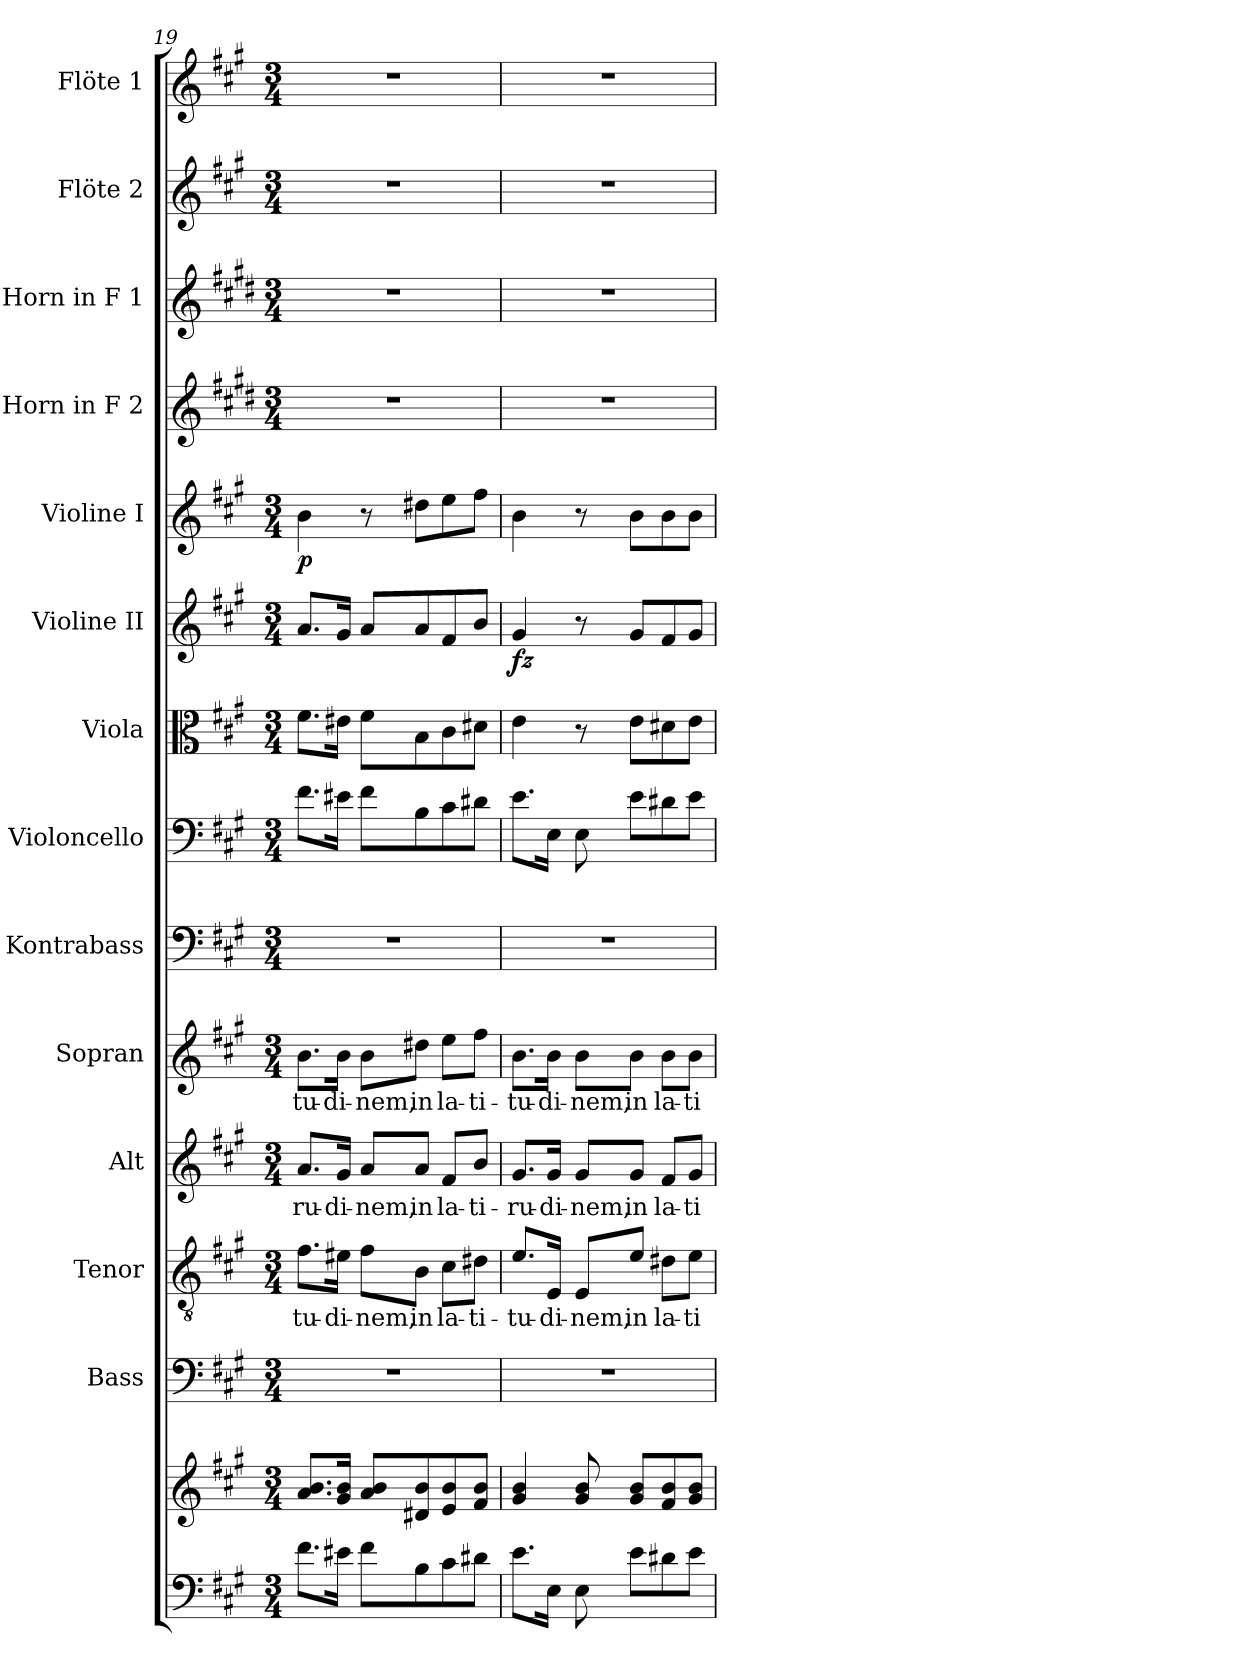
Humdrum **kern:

**kern	**kern	**kern	**kern	**text	**kern	**text	**kern	**text	**kern	**kern	**kern	**kern	**dynam	**kern	**dynam	**kern	**kern	**kern	**kern
*part14	*part14	*part13	*part12	*part12	*part11	*part11	*part10	*part10	*part9	*part8	*part7	*part6	*part6	*part5	*part5	*part4	*part3	*part2	*part1
*staff15	*staff14	*staff13	*staff12	*staff12	*staff11	*staff11	*staff10	*staff10	*staff9	*staff8	*staff7	*staff6	*staff6	*staff5	*staff5	*staff4	*staff3	*staff2	*staff1
*	*	*I"Bass	*I"Tenor	*	*I"Alt	*	*I"Sopran	*	*I"Kontrabass	*I"Violoncello	*I"Viola	*I"Violine II	*	*I"Violine I	*	*I"Horn in F 2	*I"Horn in F 1	*I"Flöte 2	*I"Flöte 1
*	*	*I'B.	*I'T.	*	*I'A.	*	*I'S.	*	*I'Kb.	*I'Vc.	*I'Vla.	*I'Vl. II	*	*I'Vl. I	*	*	*	*I'Fl. 2	*I'Fl. 1
*clefF4	*clefG2	*clefF4	*clefGv2	*	*clefG2	*	*clefG2	*	*clefF4	*clefF4	*clefC3	*clefG2	*	*clefG2	*	*clefG2	*clefG2	*clefG2	*clefG2
*	*	*	*	*	*	*	*	*	*ITrd7c12	*	*	*	*	*	*	*ITrd4c7	*ITrd4c7	*	*
*k[f#c#g#]	*k[f#c#g#]	*k[f#c#g#]	*k[f#c#g#]	*	*k[f#c#g#]	*	*k[f#c#g#]	*	*k[f#c#g#]	*k[f#c#g#]	*k[f#c#g#]	*k[f#c#g#]	*	*k[f#c#g#]	*	*k[f#c#g#]	*k[f#c#g#]	*k[f#c#g#]	*k[f#c#g#]
*A:	*A:	*A:	*A:	*	*A:	*	*A:	*	*A:	*A:	*A:	*A:	*	*A:	*	*A:	*A:	*A:	*A:
*M3/4	*M3/4	*M3/4	*M3/4	*	*M3/4	*	*M3/4	*	*M3/4	*M3/4	*M3/4	*M3/4	*	*M3/4	*	*M3/4	*M3/4	*M3/4	*M3/4
=19	=19	=19	=19	=19	=19	=19	=19	=19	=19	=19	=19	=19	=19	=19	=19	=19	=19	=19	=19
!	!	!	!	!LO:LY:b	!	!LO:LY:b	!	!LO:LY:b	!	!	!	!	!	!	!LO:DY:b	!	!	!	!
8.f#\L	8.a/ 8.b/L	2.r	8.f#\L	-tu-	8.a/L	-ru-	8.b\L	-tu-	2.r	8.f#\L	8.f#\L	8.a/L	.	4b\	p	2.r	2.r	2.r	2.r
!	!	!	!	!LO:LY:b	!	!LO:LY:b	!	!LO:LY:b	!	!	!	!	!	!	!	!	!	!	!
16e#X\Jk	16g#/ 16b/Jk	.	16e#X\Jk	-di-	16g#/Jk	-di-	16b\Jk	-di-	.	16e#X\Jk	16e#X\Jk	16g#/Jk	.	.	.	.	.	.	.
!	!	!	!	!LO:LY:b	!	!LO:LY:b	!	!LO:LY:b	!	!	!	!	!	!	!	!	!	!	!
8f#\L	8a/ 8b/L	.	8f#\L	-nem,	8a/L	-nem,	8b\L	-nem,	.	8f#\L	8f#\L	8a/L	.	8r	.	.	.	.	.
!	!	!	!	!LO:LY:b	!	!LO:LY:b	!	!LO:LY:b	!	!	!	!	!	!	!	!	!	!	!
8B\	8d#X/ 8b/	.	8B\J	in	8a/J	in	8dd#X\J	in	.	8B\	8B\	8a/	.	8dd#X\L	.	.	.	.	.
!	!	!	!	!LO:LY:b	!	!LO:LY:b	!	!LO:LY:b	!	!	!	!	!	!	!	!	!	!	!
8c#\	8e/ 8b/	.	8c#\L	la-	8f#/L	la-	8ee\L	la-	.	8c#\	8c#\	8f#/	.	8ee\	.	.	.	.	.
!	!	!	!	!LO:LY:b	!	!LO:LY:b	!	!LO:LY:b	!	!	!	!	!	!	!	!	!	!	!
8d#X\J	8f#/ 8b/J	.	8d#X\J	-ti-	8b/J	-ti-	8ff#\J	-ti-	.	8d#X\J	8d#X\J	8b/J	.	8ff#\J	.	.	.	.	.
=20	=20	=20	=20	=20	=20	=20	=20	=20	=20	=20	=20	=20	=20	=20	=20	=20	=20	=20	=20
!	!	!	!	!LO:LY:b	!	!LO:LY:b	!	!LO:LY:b	!	!	!	!	!LO:DY:b	!	!	!	!	!	!
8.e\L	4g#/ 4b/	2.r	8.e/L	-tu-	8.g#/L	-ru-	8.b\L	-tu-	2.r	8.e\L	4e\	4g#/	fz	4b\	.	2.r	2.r	2.r	2.r
!	!	!	!	!LO:LY:b	!	!LO:LY:b	!	!LO:LY:b	!	!	!	!	!	!	!	!	!	!	!
16E\Jk	.	.	16E/Jk	-di-	16g#/Jk	-di-	16b\Jk	-di-	.	16E\Jk	.	.	.	.	.	.	.	.	.
!	!	!	!	!LO:LY:b	!	!LO:LY:b	!	!LO:LY:b	!	!	!	!	!	!	!	!	!	!	!
8E\	8g#/ 8b/	.	8E/L	-nem,	8g#/L	-nem,	8b\L	-nem,	.	8E\	8r	8r	.	8r	.	.	.	.	.
!	!	!	!	!LO:LY:b	!	!LO:LY:b	!	!LO:LY:b	!	!	!	!	!	!	!	!	!	!	!
8e\L	8g#/ 8b/L	.	8e/J	in	8g#/J	in	8b\J	in	.	8e\L	8e\L	8g#/L	.	8b\L	.	.	.	.	.
!	!	!	!	!LO:LY:b	!	!LO:LY:b	!	!LO:LY:b	!	!	!	!	!	!	!	!	!	!	!
8d#X\	8f#/ 8b/	.	8d#X\L	la-	8f#/L	la-	8b\L	la-	.	8d#X\	8d#X\	8f#/	.	8b\	.	.	.	.	.
!	!	!	!	!LO:LY:b	!	!LO:LY:b	!	!LO:LY:b	!	!	!	!	!	!	!	!	!	!	!
8e\J	8g#/ 8b/J	.	8e\J	-ti-	8g#/J	-ti-	8b\J	-ti-	.	8e\J	8e\J	8g#/J	.	8b\J	.	.	.	.	.
=	=	=	=	=	=	=	=	=	=	=	=	=	=	=	=	=	=	=	=
*-	*-	*-	*-	*-	*-	*-	*-	*-	*-	*-	*-	*-	*-	*-	*-	*-	*-	*-	*-
